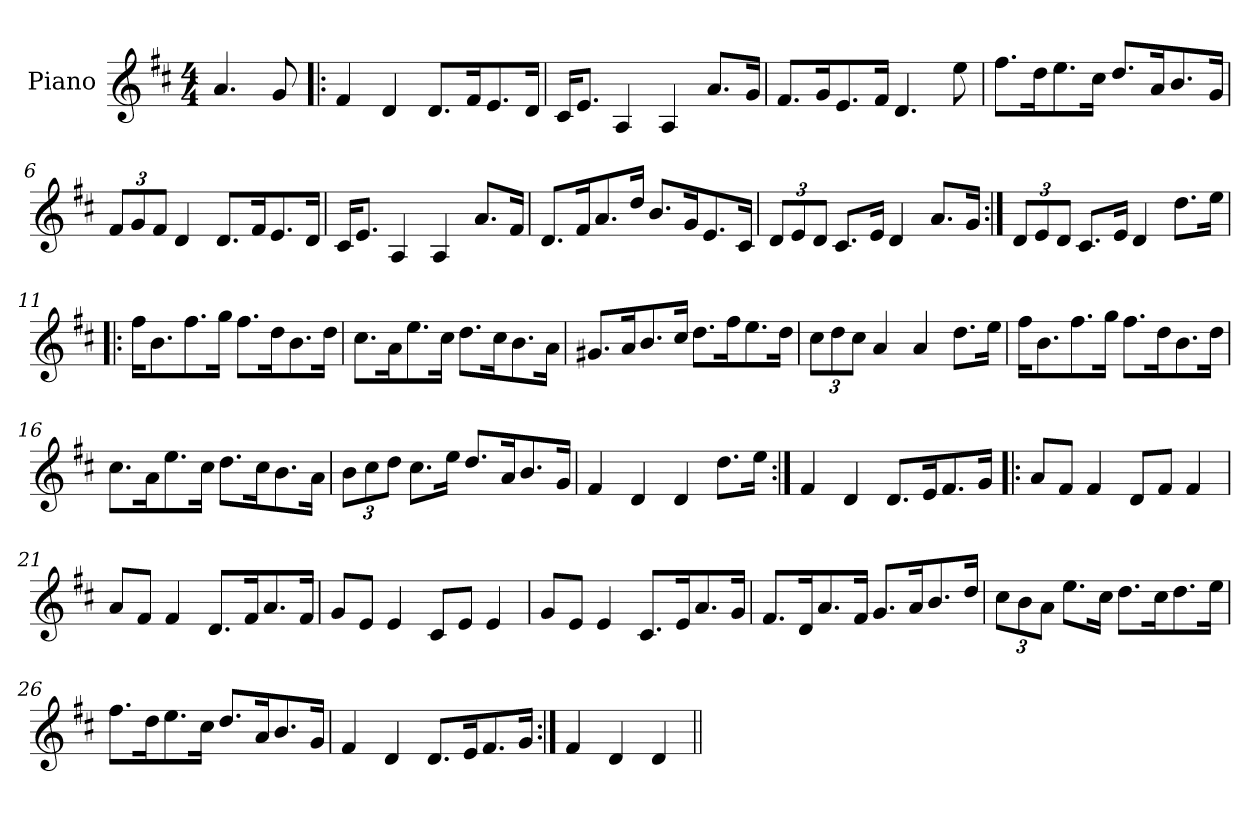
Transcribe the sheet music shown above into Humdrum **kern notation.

**kern
*part1
*staff1
*I"Piano
*I'Pno
*clefG2
*k[f#c#]
*D:
*M4/4
=1
4.a/
8g/
=2!|:
4f#/
4d/
8.d/L
16f#/K
8.e/
16d/Jk
=3
16c#/KL
8.e/J
4A/
4A/
8.a/L
16g/Jk
=4
8.f#/L
16g/K
8.e/
16f#/Jk
4.d/
8ee\
=5
8.ff#\L
16dd\K
8.ee\
16cc#\Jk
8.dd/L
16a/K
8.b/
16g/Jk
=6
12f#/L
12g/
12f#/J
4d/
8.d/L
16f#/K
8.e/
16d/Jk
=7
16c#/KL
8.e/J
4A/
4A/
8.a/L
16f#/Jk
=8
8.d/L
16f#/K
8.a/
16dd/Jk
8.b/L
16g/K
8.e/
16c#/Jk
=9
12d/L
12e/
12d/J
8.c#/L
16e/Jk
4d/
8.a/L
16g/Jk
=10:|!
12d/L
12e/
12d/J
8.c#/L
16e/Jk
4d/
8.dd\L
16ee\Jk
=11!|:
16ff#\KL
8.b\
8.ff#\
16gg\Jk
8.ff#\L
16dd\K
8.b\
16dd\Jk
=12
8.cc#\L
16a\K
8.ee\
16cc#\Jk
8.dd\L
16cc#\K
8.b\
16a\Jk
=13
8.g#X/L
16a/K
8.b/
16cc#/Jk
8.dd\L
16ff#\K
8.ee\
16dd\Jk
=14
12cc#\L
12dd\
12cc#\J
4a/
4a/
8.dd\L
16ee\Jk
=15
16ff#\KL
8.b\
8.ff#\
16gg\Jk
8.ff#\L
16dd\K
8.b\
16dd\Jk
=16
8.cc#\L
16a\K
8.ee\
16cc#\Jk
8.dd\L
16cc#\K
8.b\
16a\Jk
=17
12b\L
12cc#\
12dd\J
8.cc#\L
16ee\Jk
8.dd/L
16a/K
8.b/
16g/Jk
=18
4f#/
4d/
4d/
8.dd\L
16ee\Jk
=19:|!
4f#/
4d/
8.d/L
16e/K
8.f#/
16g/Jk
=20!|:
8a/L
8f#/J
4f#/
8d/L
8f#/J
4f#/
=21
8a/L
8f#/J
4f#/
8.d/L
16f#/K
8.a/
16f#/Jk
=22
8g/L
8e/J
4e/
8c#/L
8e/J
4e/
=23
8g/L
8e/J
4e/
8.c#/L
16e/K
8.a/
16g/Jk
=24
8.f#/L
16d/K
8.a/
16f#/Jk
8.g/L
16a/K
8.b/
16dd/Jk
=25
12cc#\L
12b\
12a\J
8.ee\L
16cc#\Jk
8.dd\L
16cc#\K
8.dd\
16ee\Jk
=26
8.ff#\L
16dd\K
8.ee\
16cc#\Jk
8.dd/L
16a/K
8.b/
16g/Jk
=27
4f#/
4d/
8.d/L
16e/K
8.f#/
16g/Jk
=28:|!
4f#/
4d/
4d/
=||
*-
